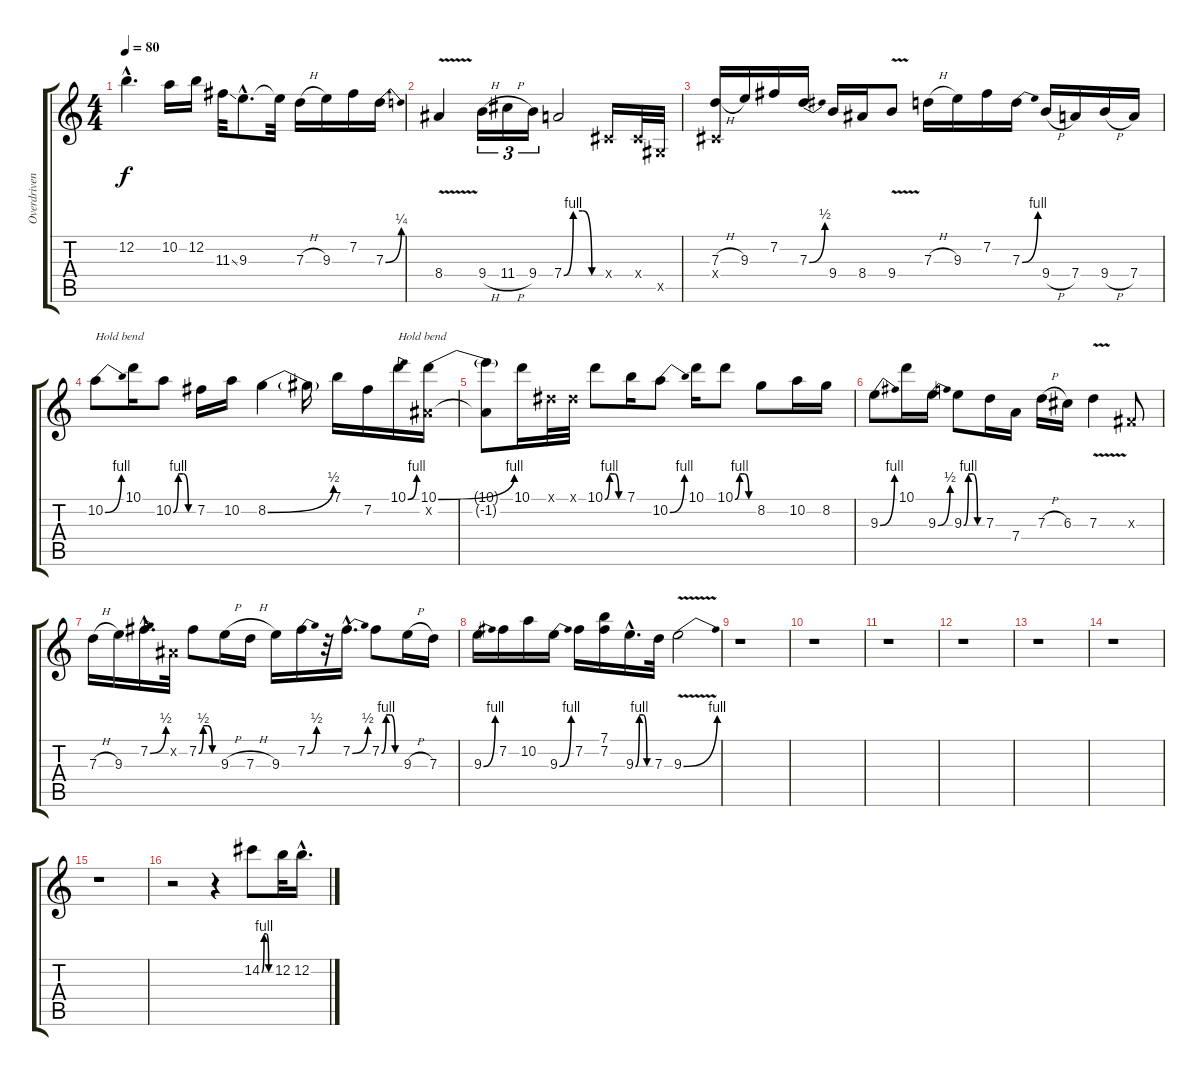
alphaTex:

\track ("Overdriven Guitar" "Overdriven") {instrument overdrivenguitar}
\staff {score tabs}
\tuning (E4 B3 G3 D3 A2 E2) {hide}
\ts (4 4)
\tempo 80
\clef g2
\ks c
12.2{hac t}.4{d dy f} 10.2.16 12.2.16 11.3{ss}.32 9.3{hac}.8{d} 9.3{t}.32 7.3{h}.16 9.3.16 7.2.16 7.3{be (bend 0 0 60 1)}.16 |
8.4{v}.4 9.4{h}.16{tu (3 2)} 11.4{h}.16{tu (3 2)} 9.4.16{tu (3 2)} 7.4{be (custom 0 0 15 4 30 4 45 0 60 0)}.2 -1.4{x}.16 -1.4{x}.32 -1.5{x}.32 |
(7.3{h} -1.4{x}).16 9.3.16 7.2.16 7.3{be (bend 0 0 60 2)}.16 9.4.16 8.4.16 9.4{v}.8 7.3{h}.16 9.3.16 7.2.16 7.3{be (bend 0 0 60 4)}.16 9.4{h}.16 7.4.16 9.4{h}.16 7.4.16 |
10.2{be (bend 0 0 60 4)}.8{txt "Hold bend"} 10.1.16 10.2{be (custom 0 0 15 4 30 4 45 0 60 0)}.8 7.2.16 10.2.16 8.2{be (bend 0 0 60 2)}.4 8.2{t}.16 7.1.16 7.2.16 10.1{be (bend 0 0 60 4)}.16{txt "Hold bend"} (10.1{be (bend 0 0 60 4)} -1.2{x}).16 |
(10.1{t} -1.2{t}).8 10.1.16 -1.1{x}.32 -1.1{x}.32 10.1{be (custom 0 0 15 4 30 4 45 0 60 0)}.8 7.1.16 10.2{be (bend 0 0 60 4)}.8 10.1.16 10.1{be (custom 0 0 15 4 30 4 45 0 60 0)}.8 8.2.8 10.2.16 8.2.16 |
9.3{be (bend 0 0 60 4)}.8 10.1.16 9.3{be (bend 0 0 60 2)}.16 9.3{be (custom 0 0 15 4 30 4 45 0 60 0)}.8 7.3.16 7.4.16 7.3{h}.16 6.3.16 7.3{v}.4 -1.3{x}.8 |
7.3{h}.16 9.3.16 7.2{be (bend 0 0 60 2) hac}.16{d} -1.2{x}.32 7.2{be (custom 0 0 15 2 30 2 45 0 60 0)}.8 9.3{h}.16 7.3{h}.16 9.3.16 7.2{be (bend 0 0 60 2)}.16 r.32 7.2{be (bend 0 0 60 2) hac}.16{d} 7.2{be (custom 0 0 15 4 30 4 45 0 60 0)}.8 9.3{h}.16 7.3.16 |
9.3{be (bend 0 0 60 4)}.16 7.2.16 10.2.16 9.3{be (bend 0 0 60 4)}.16 7.2.16 (7.1 7.2).16 9.3{be (custom 0 0 15 4 30 4 45 0 60 0) hac}.16{d} 7.3.32 9.3{be (bend 0 0 60 4) v}.2 |
r.1 |
r.1 |
r.1 |
r.1 |
r.1 |
r.1 |
r.1 |
r.2 r.4 14.2{be (custom 0 0 15 4 30 4 45 0 60 0)}.8 12.2.32 12.2{hac}.16{d}
